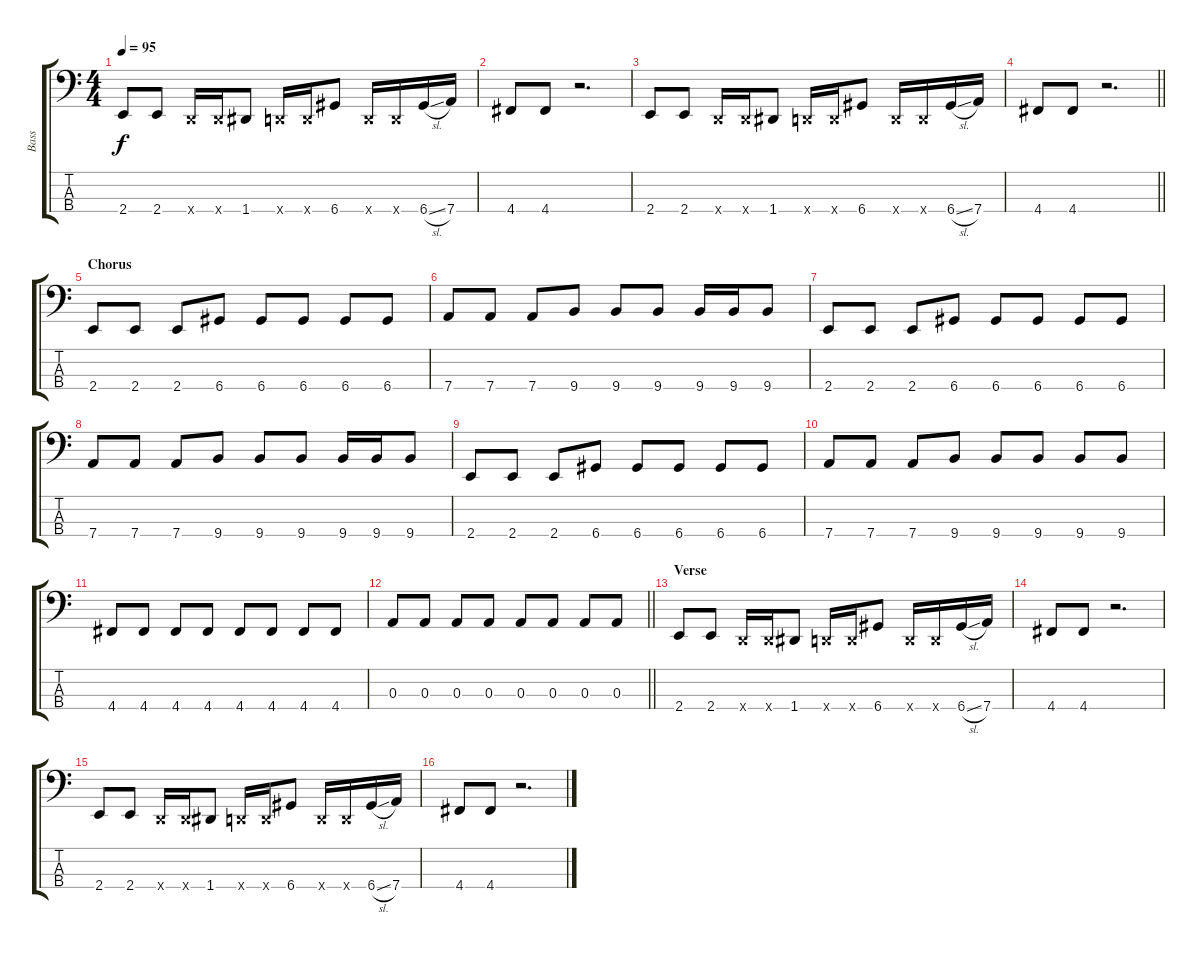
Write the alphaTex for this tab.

\track ("Bass" "Bass") {instrument electricbasspick}
\staff {score tabs}
\tuning (G2 D2 A1 D1) {hide}
\ts (4 4)
\tempo 95
\clef f4
\ks c
2.4.8{dy f instrument electricbasspick} 2.4.8 0.4{x}.16 0.4{x}.16 1.4.8 0.4{x}.16 0.4{x}.16 6.4.8 0.4{x}.16 0.4{x}.16 6.4{sl}.16 7.4.16 |
4.4.8 4.4.8 r.2{d} |
2.4.8{instrument electricbasspick} 2.4.8 0.4{x}.16 0.4{x}.16 1.4.8 0.4{x}.16 0.4{x}.16 6.4.8 0.4{x}.16 0.4{x}.16 6.4{sl}.16 7.4.16 |
\barLineRight lightlight
4.4.8 4.4.8 r.2{d} |
\section ("" "Chorus")
2.4.8 2.4.8 2.4.8 6.4.8 6.4.8 6.4.8 6.4.8 6.4.8 |
7.4.8 7.4.8 7.4.8 9.4.8 9.4.8 9.4.8 9.4.16 9.4.16 9.4.8 |
2.4.8 2.4.8 2.4.8 6.4.8 6.4.8 6.4.8 6.4.8 6.4.8 |
7.4.8 7.4.8 7.4.8 9.4.8 9.4.8 9.4.8 9.4.16 9.4.16 9.4.8 |
2.4.8 2.4.8 2.4.8 6.4.8 6.4.8 6.4.8 6.4.8 6.4.8 |
7.4.8 7.4.8 7.4.8 9.4.8 9.4.8 9.4.8 9.4.8 9.4.8 |
4.4.8 4.4.8 4.4.8 4.4.8 4.4.8 4.4.8 4.4.8 4.4.8 |
\barLineRight lightlight
0.3.8 0.3.8 0.3.8 0.3.8 0.3.8 0.3.8 0.3.8 0.3.8 |
\section ("" "Verse")
2.4.8{instrument electricbasspick} 2.4.8 0.4{x}.16 0.4{x}.16 1.4.8 0.4{x}.16 0.4{x}.16 6.4.8 0.4{x}.16 0.4{x}.16 6.4{sl}.16 7.4.16 |
4.4.8 4.4.8 r.2{d} |
2.4.8{instrument electricbasspick} 2.4.8 0.4{x}.16 0.4{x}.16 1.4.8 0.4{x}.16 0.4{x}.16 6.4.8 0.4{x}.16 0.4{x}.16 6.4{sl}.16 7.4.16 |
4.4.8 4.4.8 r.2{d}
